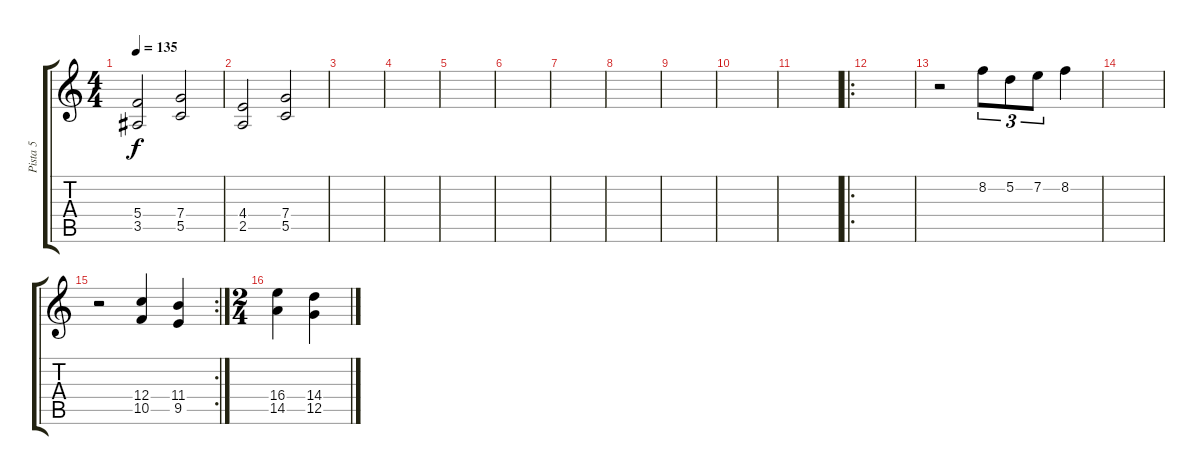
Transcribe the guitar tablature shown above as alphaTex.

\track ("Pista 5" "Pista 5") {instrument distortionguitar}
\staff {score tabs}
\tuning (D4 A3 F3 C3 G2 D2) {hide}
\ts (4 4)
\tempo 135
\clef g2
\ks c
(5.4 3.5).2{dy f} (7.4 5.5).2 |
(4.4 2.5).2 (7.4 5.5).2 |
|
|
|
|
|
|
|
|
|
\ro
|
r.2 8.2.8{tu (3 2)} 5.2.8{tu (3 2)} 7.2.8{tu (3 2)} 8.2.4 |
|
\rc 2
r.2 (12.4 10.5).4 (11.4 9.5).4 |
\ts (2 4)
(16.4 14.5).4 (14.4 12.5).4
